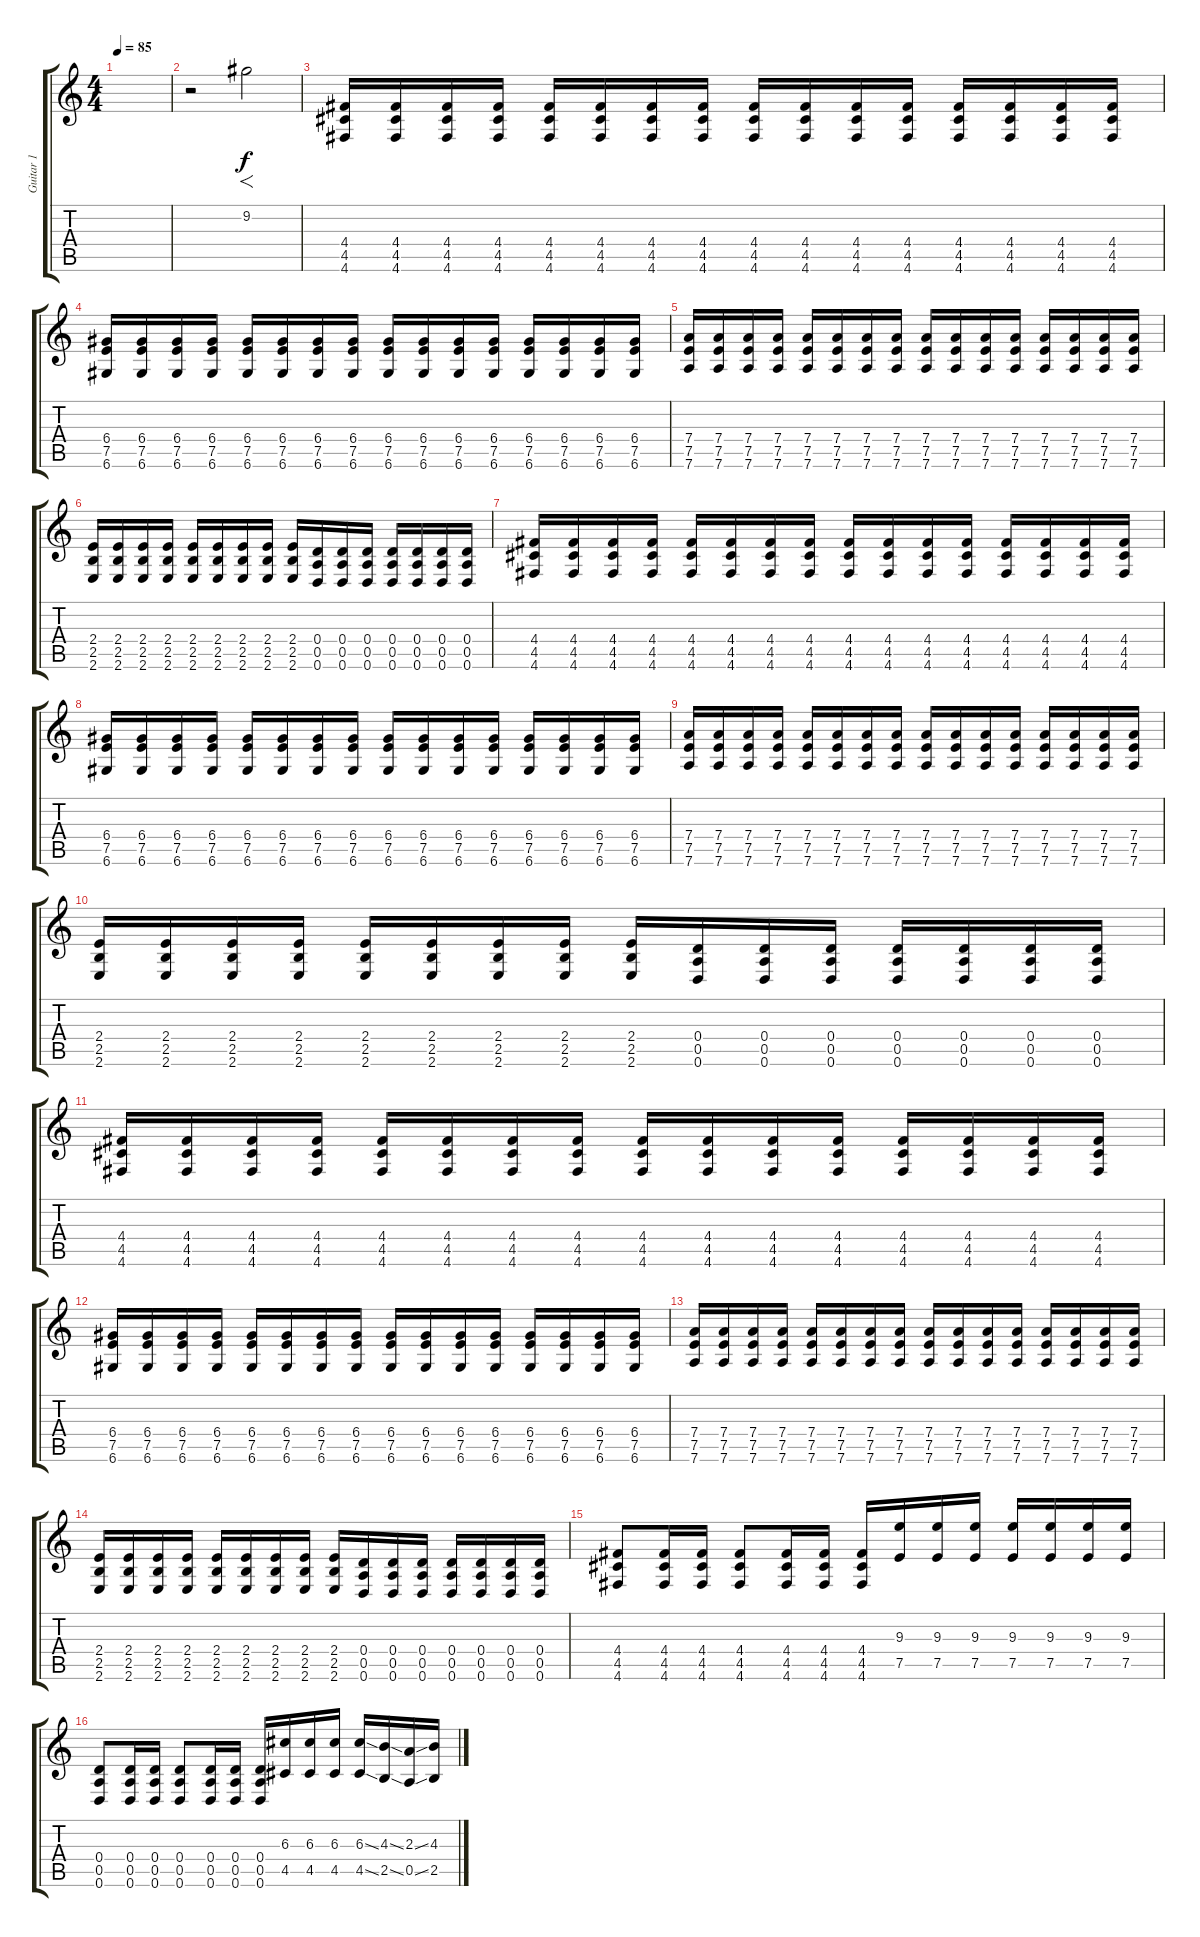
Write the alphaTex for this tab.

\track ("Guitar 1" "Guitar 1") {instrument distortionguitar}
\staff {score tabs}
\tuning (E4 B3 G3 D3 A2 D2) {hide}
\ts (4 4)
\tempo 85
\clef g2
\ks c
|
r.2 9.2.2{f volume 14} |
(4.4 4.5 4.6).16{volume 13} (4.4 4.5 4.6).16 (4.4 4.5 4.6).16 (4.4 4.5 4.6).16 (4.4 4.5 4.6).16 (4.4 4.5 4.6).16 (4.4 4.5 4.6).16 (4.4 4.5 4.6).16 (4.4 4.5 4.6).16 (4.4 4.5 4.6).16 (4.4 4.5 4.6).16 (4.4 4.5 4.6).16 (4.4 4.5 4.6).16 (4.4 4.5 4.6).16 (4.4 4.5 4.6).16 (4.4 4.5 4.6).16 |
(6.4 7.5 6.6).16 (6.4 7.5 6.6).16 (6.4 7.5 6.6).16 (6.4 7.5 6.6).16 (6.4 7.5 6.6).16 (6.4 7.5 6.6).16 (6.4 7.5 6.6).16 (6.4 7.5 6.6).16 (6.4 7.5 6.6).16 (6.4 7.5 6.6).16 (6.4 7.5 6.6).16 (6.4 7.5 6.6).16 (6.4 7.5 6.6).16 (6.4 7.5 6.6).16 (6.4 7.5 6.6).16 (6.4 7.5 6.6).16 |
(7.4 7.5 7.6).16 (7.4 7.5 7.6).16 (7.4 7.5 7.6).16 (7.4 7.5 7.6).16 (7.4 7.5 7.6).16 (7.4 7.5 7.6).16 (7.4 7.5 7.6).16 (7.4 7.5 7.6).16 (7.4 7.5 7.6).16 (7.4 7.5 7.6).16 (7.4 7.5 7.6).16 (7.4 7.5 7.6).16 (7.4 7.5 7.6).16 (7.4 7.5 7.6).16 (7.4 7.5 7.6).16 (7.4 7.5 7.6).16 |
(2.4 2.5 2.6).16 (2.4 2.5 2.6).16 (2.4 2.5 2.6).16 (2.4 2.5 2.6).16 (2.4 2.5 2.6).16 (2.4 2.5 2.6).16 (2.4 2.5 2.6).16 (2.4 2.5 2.6).16 (2.4 2.5 2.6).16 (0.4 0.5 0.6).16 (0.4 0.5 0.6).16 (0.4 0.5 0.6).16 (0.4 0.5 0.6).16 (0.4 0.5 0.6).16 (0.4 0.5 0.6).16 (0.4 0.5 0.6).16 |
(4.4 4.5 4.6).16{volume 13} (4.4 4.5 4.6).16 (4.4 4.5 4.6).16 (4.4 4.5 4.6).16 (4.4 4.5 4.6).16 (4.4 4.5 4.6).16 (4.4 4.5 4.6).16 (4.4 4.5 4.6).16 (4.4 4.5 4.6).16 (4.4 4.5 4.6).16 (4.4 4.5 4.6).16 (4.4 4.5 4.6).16 (4.4 4.5 4.6).16 (4.4 4.5 4.6).16 (4.4 4.5 4.6).16 (4.4 4.5 4.6).16 |
(6.4 7.5 6.6).16 (6.4 7.5 6.6).16 (6.4 7.5 6.6).16 (6.4 7.5 6.6).16 (6.4 7.5 6.6).16 (6.4 7.5 6.6).16 (6.4 7.5 6.6).16 (6.4 7.5 6.6).16 (6.4 7.5 6.6).16 (6.4 7.5 6.6).16 (6.4 7.5 6.6).16 (6.4 7.5 6.6).16 (6.4 7.5 6.6).16 (6.4 7.5 6.6).16 (6.4 7.5 6.6).16 (6.4 7.5 6.6).16 |
(7.4 7.5 7.6).16 (7.4 7.5 7.6).16 (7.4 7.5 7.6).16 (7.4 7.5 7.6).16 (7.4 7.5 7.6).16 (7.4 7.5 7.6).16 (7.4 7.5 7.6).16 (7.4 7.5 7.6).16 (7.4 7.5 7.6).16 (7.4 7.5 7.6).16 (7.4 7.5 7.6).16 (7.4 7.5 7.6).16 (7.4 7.5 7.6).16 (7.4 7.5 7.6).16 (7.4 7.5 7.6).16 (7.4 7.5 7.6).16 |
(2.4 2.5 2.6).16 (2.4 2.5 2.6).16 (2.4 2.5 2.6).16 (2.4 2.5 2.6).16 (2.4 2.5 2.6).16 (2.4 2.5 2.6).16 (2.4 2.5 2.6).16 (2.4 2.5 2.6).16 (2.4 2.5 2.6).16 (0.4 0.5 0.6).16 (0.4 0.5 0.6).16 (0.4 0.5 0.6).16 (0.4 0.5 0.6).16 (0.4 0.5 0.6).16 (0.4 0.5 0.6).16 (0.4 0.5 0.6).16 |
(4.4 4.5 4.6).16{volume 13} (4.4 4.5 4.6).16 (4.4 4.5 4.6).16 (4.4 4.5 4.6).16 (4.4 4.5 4.6).16 (4.4 4.5 4.6).16 (4.4 4.5 4.6).16 (4.4 4.5 4.6).16 (4.4 4.5 4.6).16 (4.4 4.5 4.6).16 (4.4 4.5 4.6).16 (4.4 4.5 4.6).16 (4.4 4.5 4.6).16 (4.4 4.5 4.6).16 (4.4 4.5 4.6).16 (4.4 4.5 4.6).16 |
(6.4 7.5 6.6).16 (6.4 7.5 6.6).16 (6.4 7.5 6.6).16 (6.4 7.5 6.6).16 (6.4 7.5 6.6).16 (6.4 7.5 6.6).16 (6.4 7.5 6.6).16 (6.4 7.5 6.6).16 (6.4 7.5 6.6).16 (6.4 7.5 6.6).16 (6.4 7.5 6.6).16 (6.4 7.5 6.6).16 (6.4 7.5 6.6).16 (6.4 7.5 6.6).16 (6.4 7.5 6.6).16 (6.4 7.5 6.6).16 |
(7.4 7.5 7.6).16 (7.4 7.5 7.6).16 (7.4 7.5 7.6).16 (7.4 7.5 7.6).16 (7.4 7.5 7.6).16 (7.4 7.5 7.6).16 (7.4 7.5 7.6).16 (7.4 7.5 7.6).16 (7.4 7.5 7.6).16 (7.4 7.5 7.6).16 (7.4 7.5 7.6).16 (7.4 7.5 7.6).16 (7.4 7.5 7.6).16 (7.4 7.5 7.6).16 (7.4 7.5 7.6).16 (7.4 7.5 7.6).16 |
(2.4 2.5 2.6).16 (2.4 2.5 2.6).16 (2.4 2.5 2.6).16 (2.4 2.5 2.6).16 (2.4 2.5 2.6).16 (2.4 2.5 2.6).16 (2.4 2.5 2.6).16 (2.4 2.5 2.6).16 (2.4 2.5 2.6).16 (0.4 0.5 0.6).16 (0.4 0.5 0.6).16 (0.4 0.5 0.6).16 (0.4 0.5 0.6).16 (0.4 0.5 0.6).16 (0.4 0.5 0.6).16 (0.4 0.5 0.6).16 |
(4.4 4.5 4.6).8 (4.4 4.5 4.6).16 (4.4 4.5 4.6).16 (4.4 4.5 4.6).8 (4.4 4.5 4.6).16 (4.4 4.5 4.6).16 (4.4 4.5 4.6).16 (9.3 7.5).16 (9.3 7.5).16 (9.3 7.5).16 (9.3 7.5).16 (9.3 7.5).16 (9.3 7.5).16 (9.3 7.5).16 |
(0.4 0.5 0.6).8 (0.4 0.5 0.6).16 (0.4 0.5 0.6).16 (0.4 0.5 0.6).8 (0.4 0.5 0.6).16 (0.4 0.5 0.6).16 (0.4 0.5 0.6).16 (6.3 4.5).16 (6.3 4.5).16 (6.3 4.5).16 (6.3{ss} 4.5{ss}).16 (4.3{ss} 2.5{ss}).16 (2.3{ss} 0.5{ss}).16 (4.3 2.5).16
